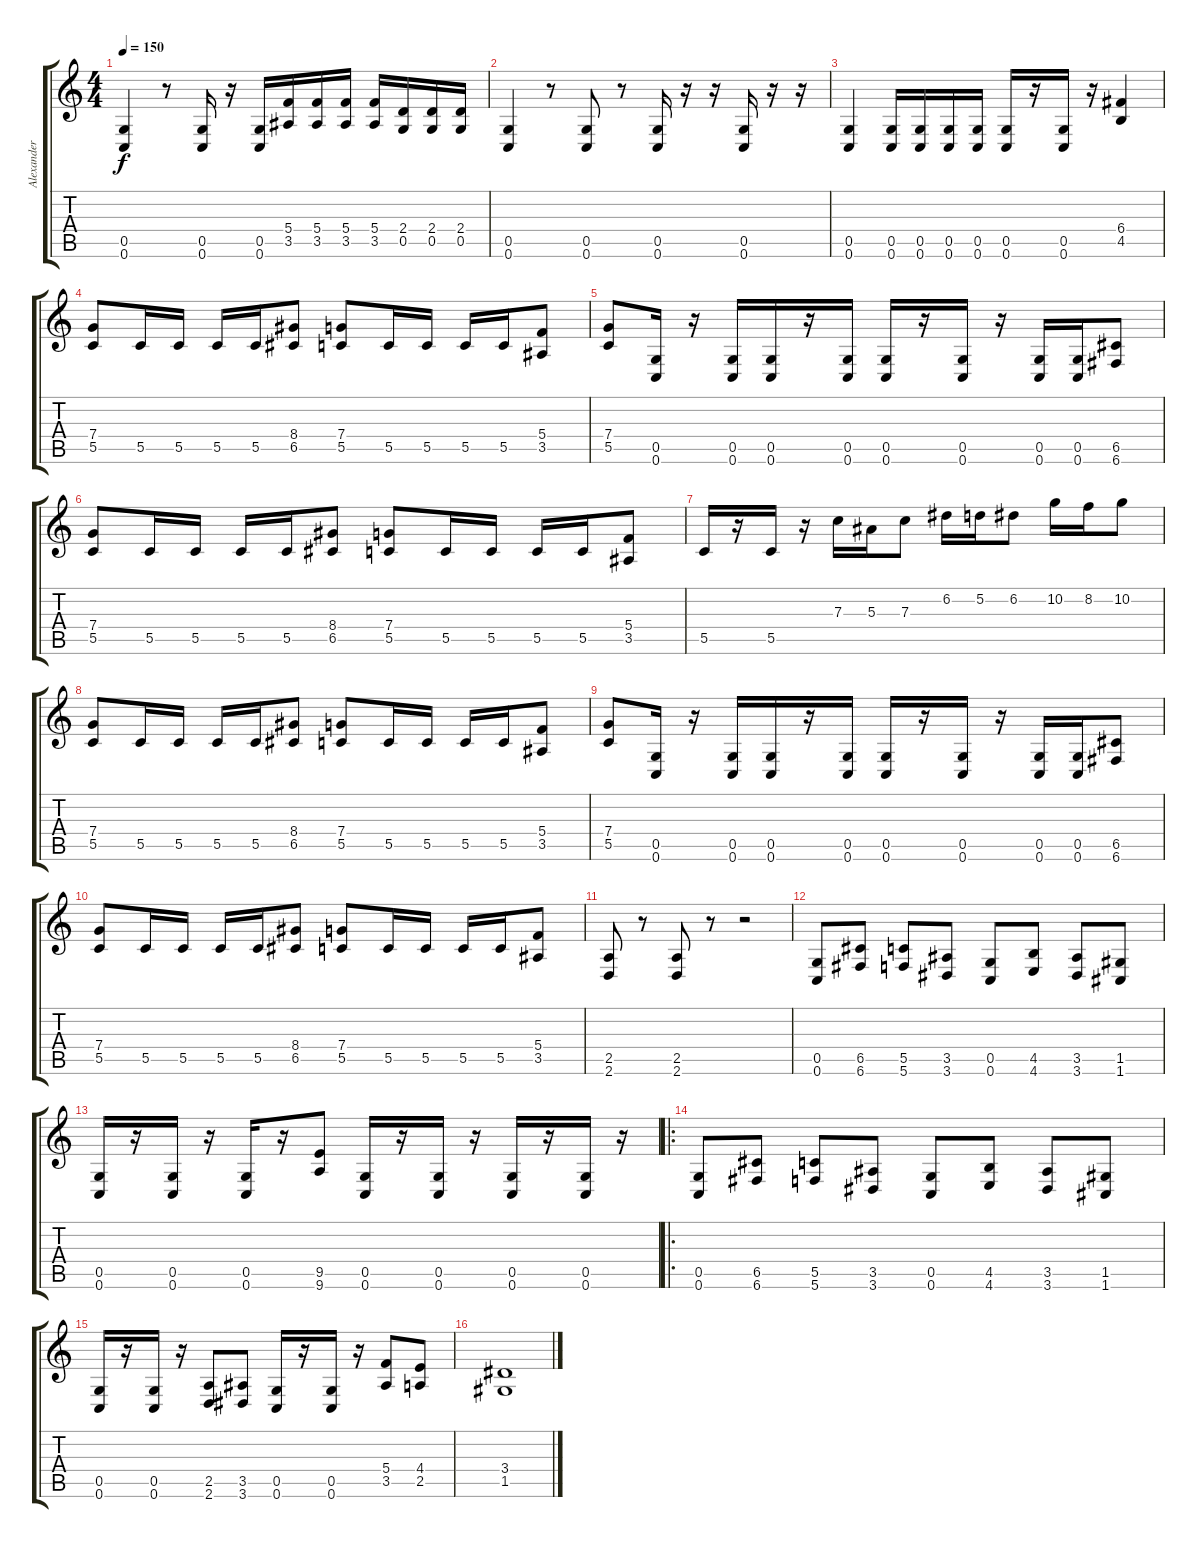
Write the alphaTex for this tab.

\track ("Alexander Kuoppala" "Alexander ") {instrument distortionguitar}
\staff {score tabs}
\tuning (D4 A3 F3 C3 G2 C2) {hide}
\ts (4 4)
\tempo 150
\clef g2
\ks c
(0.5 0.6).4{dy f} r.8 (0.5 0.6).16 r.16 (0.5 0.6).16 (5.4 3.5).16 (5.4 3.5).16 (5.4 3.5).16 (5.4 3.5).16 (2.4 0.5).16 (2.4 0.5).16 (2.4 0.5).16 |
(0.5 0.6).4 r.8 (0.5 0.6).8 r.8 (0.5 0.6).16 r.16 r.16 (0.5 0.6).16 r.16 r.16 |
(0.5 0.6).4 (0.5 0.6).16 (0.5 0.6).16 (0.5 0.6).16 (0.5 0.6).16 (0.5 0.6).16 r.16 (0.5 0.6).16 r.16 (6.4 4.5).4 |
(7.4 5.5).8 5.5.16 5.5.16 5.5.16 5.5.16 (8.4 6.5).8 (7.4 5.5).8 5.5.16 5.5.16 5.5.16 5.5.16 (5.4 3.5).8 |
(7.4 5.5).8 (0.5 0.6).16 r.16 (0.5 0.6).16 (0.5 0.6).16 r.16 (0.5 0.6).16 (0.5 0.6).16 r.16 (0.5 0.6).16 r.16 (0.5 0.6).16 (0.5 0.6).16 (6.5 6.6).8 |
(7.4 5.5).8 5.5.16 5.5.16 5.5.16 5.5.16 (8.4 6.5).8 (7.4 5.5).8 5.5.16 5.5.16 5.5.16 5.5.16 (5.4 3.5).8 |
5.5.16 r.16 5.5.16 r.16 7.3.16 5.3.16 7.3.8 6.2.16 5.2.16 6.2.8 10.2.16 8.2.16 10.2.8 |
(7.4 5.5).8 5.5.16 5.5.16 5.5.16 5.5.16 (8.4 6.5).8 (7.4 5.5).8 5.5.16 5.5.16 5.5.16 5.5.16 (5.4 3.5).8 |
(7.4 5.5).8 (0.5 0.6).16 r.16 (0.5 0.6).16 (0.5 0.6).16 r.16 (0.5 0.6).16 (0.5 0.6).16 r.16 (0.5 0.6).16 r.16 (0.5 0.6).16 (0.5 0.6).16 (6.5 6.6).8 |
(7.4 5.5).8 5.5.16 5.5.16 5.5.16 5.5.16 (8.4 6.5).8 (7.4 5.5).8 5.5.16 5.5.16 5.5.16 5.5.16 (5.4 3.5).8 |
(2.5 2.6).8 r.8 (2.5 2.6).8 r.8 r.2 |
(0.5 0.6).8 (6.5 6.6).8 (5.5 5.6).8 (3.5 3.6).8 (0.5 0.6).8 (4.5 4.6).8 (3.5 3.6).8 (1.5 1.6).8 |
(0.5 0.6).16 r.16 (0.5 0.6).16 r.16 (0.5 0.6).16 r.16 (9.5 9.6).8{instrument guitarharmonics} (0.5 0.6).16{instrument distortionguitar} r.16 (0.5 0.6).16 r.16 (0.5 0.6).16 r.16 (0.5 0.6).16 r.16 |
\ro
(0.5 0.6).8 (6.5 6.6).8 (5.5 5.6).8 (3.5 3.6).8 (0.5 0.6).8 (4.5 4.6).8 (3.5 3.6).8 (1.5 1.6).8 |
(0.5 0.6).16 r.16 (0.5 0.6).16 r.16 (2.5 2.6).8 (3.5 3.6).8 (0.5 0.6).16 r.16 (0.5 0.6).16 r.16 (5.4 3.5).8 (4.4 2.5).8 |
(3.4 1.5).1
